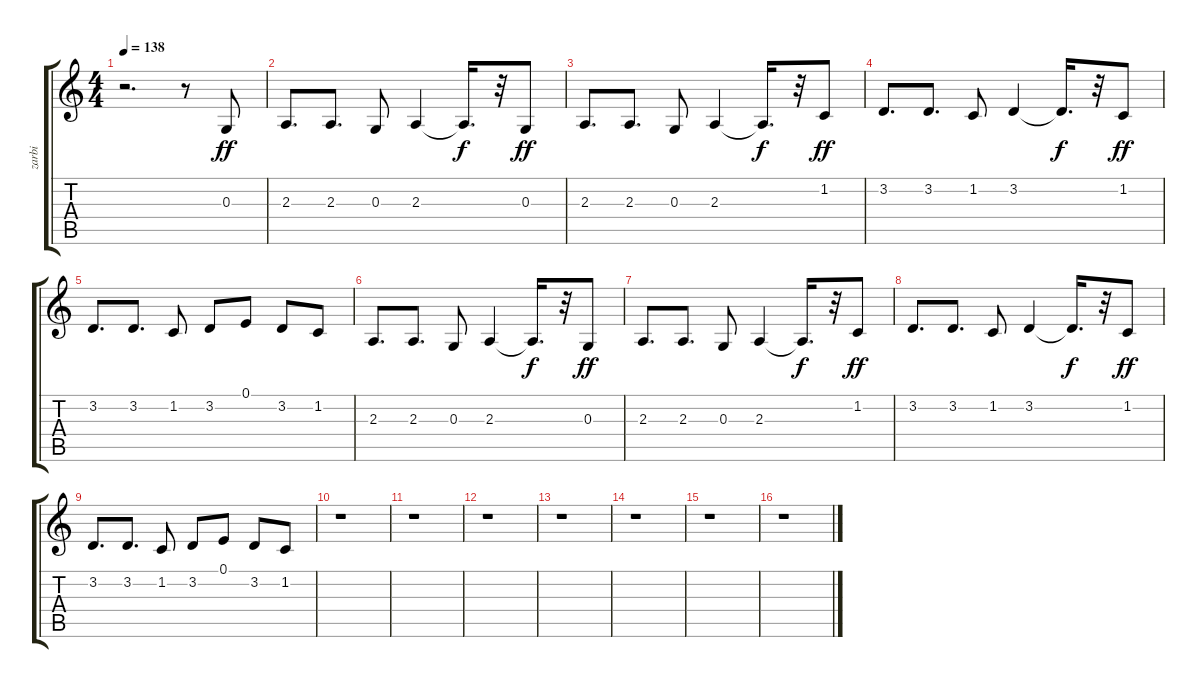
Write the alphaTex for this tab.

\track ("zarbi" "zarbi") {instrument shamisen}
\staff {score tabs}
\tuning (E4 B3 G3 D3 A2 E2) {hide}
\ts (4 4)
\tempo 138
\clef g2
\ks c
r.2{d dy ff instrument shamisen} r.8 0.3.8 |
2.3.8{d} 2.3.8{d} 0.3.8 2.3.4 2.3{t}.16{d dy f} r.32 0.3.8{dy ff} |
2.3.8{d} 2.3.8{d} 0.3.8 2.3.4 2.3{t}.16{d dy f} r.32 1.2.8{dy ff} |
3.2.8{d} 3.2.8{d} 1.2.8 3.2.4 3.2{t}.16{d dy f} r.32 1.2.8{dy ff} |
3.2.8{d} 3.2.8{d} 1.2.8 3.2.8 0.1.8 3.2.8 1.2.8 |
2.3.8{d} 2.3.8{d} 0.3.8 2.3.4 2.3{t}.16{d dy f} r.32 0.3.8{dy ff} |
2.3.8{d} 2.3.8{d} 0.3.8 2.3.4 2.3{t}.16{d dy f} r.32 1.2.8{dy ff} |
3.2.8{d} 3.2.8{d} 1.2.8 3.2.4 3.2{t}.16{d dy f} r.32 1.2.8{dy ff} |
3.2.8{d} 3.2.8{d} 1.2.8 3.2.8 0.1.8 3.2.8 1.2.8 |
r.1 |
r.1 |
r.1 |
r.1 |
r.1 |
r.1 |
r.1
